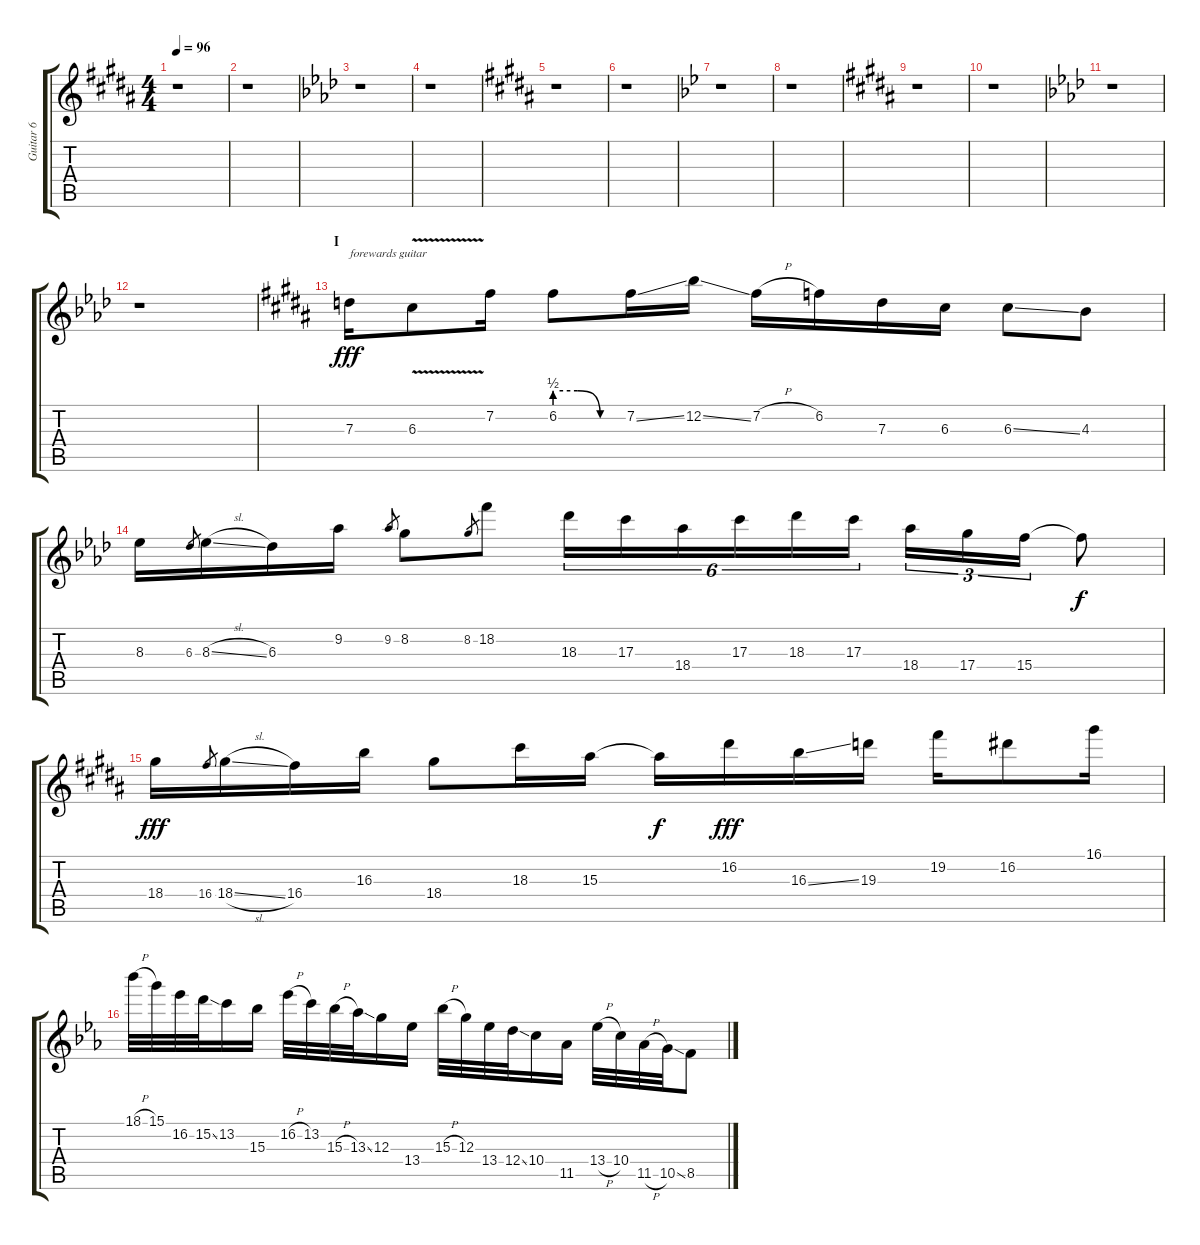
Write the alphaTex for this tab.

\track ("Guitar 6" "Guitar 6") {instrument distortionguitar}
\staff {score tabs}
\tuning (E4 B3 G3 D3 A2 E2) {hide}
\ts (4 4)
\tempo 96
\clef g2
\ks b
r.1{dy fff} |
r.1 |
\ks ab
r.1 |
r.1 |
\ks b
r.1 |
r.1 |
\ks bb
r.1 |
r.1 |
\ks b
r.1 |
r.1 |
\ks ab
r.1 |
r.1 |
\section ("" "I")
\ks b
7.3.16{txt "forewards guitar" volume 13 balance 8 instrument electricguitarclean} 6.3{v}.8 7.2.16 6.2{be (custom 0 2 20 2 40 0 60 0)}.8 7.2{ss}.16 12.2{ss}.16 7.2{h}.16 6.2.16 7.3.16 6.3.16 6.3{ss}.8 4.3.8 |
\ks ab
8.3.16 6.3.8{gr} 8.3{sl}.16 6.3.16 9.2.16 9.2.8{gr} 8.2.8 8.2.8{gr} 18.2.8 18.3.16{tu (6 4)} 17.3.16{tu (6 4)} 18.4.16{tu (6 4)} 17.3.16{tu (6 4)} 18.3.16{tu (6 4)} 17.3.16{tu (6 4)} 18.4.16{tu (3 2)} 17.4.16{tu (3 2)} 15.4.16{tu (3 2)} 15.4{t}.8{dy f} |
\ks b
18.4.16{dy fff} 16.4.8{gr} 18.4{sl}.16 16.4.16 16.3.16 18.4.8 18.3.16 15.3.16 15.3{t}.16{dy f} 16.2.16{dy fff} 16.3{ss}.16 19.3.16 19.2.16 16.2.8 16.1.16 |
\ks eb
18.1{h}.32 15.1.32 16.2.32 15.2{ss}.32 13.2.16 15.3.16 16.2{h}.32 13.2.32 15.3{h}.32 13.3{ss}.32 12.3.16 13.4.16 15.3{h}.32 12.3.32 13.4.32 12.4{ss}.32 10.4.16 11.5.16 13.4{h}.32 10.4.32 11.5{h}.32 10.5{ss}.32 8.5.8
